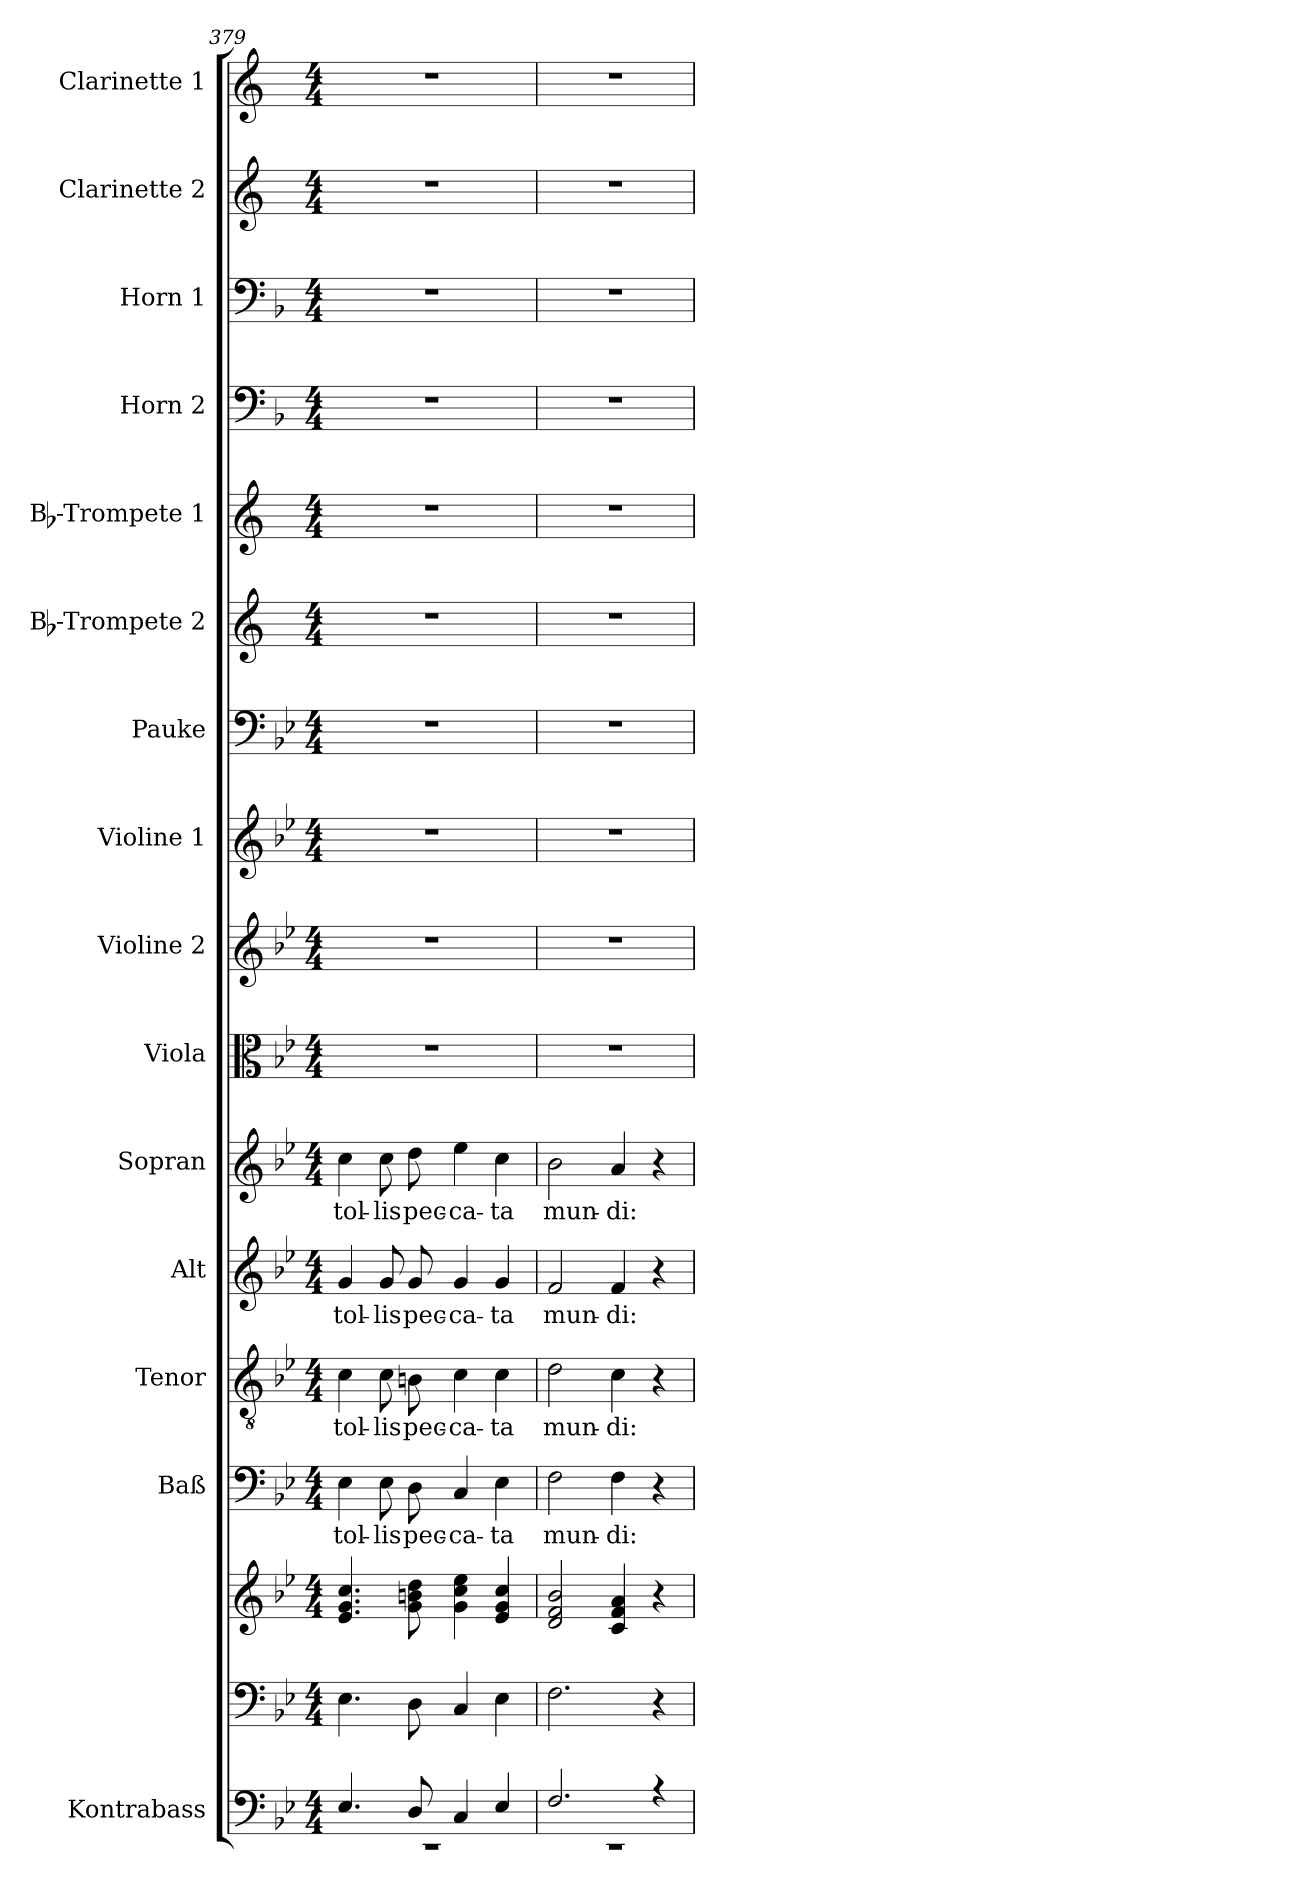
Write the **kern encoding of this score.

**kern	**kern	**kern	**kern	**text	**kern	**text	**kern	**text	**kern	**text	**kern	**kern	**kern	**kern	**kern	**kern	**kern	**kern	**kern	**kern
*part16	*part15	*part15	*part14	*part14	*part13	*part13	*part12	*part12	*part11	*part11	*part10	*part9	*part8	*part7	*part6	*part5	*part4	*part3	*part2	*part1
*staff17	*staff16	*staff15	*staff14	*staff14	*staff13	*staff13	*staff12	*staff12	*staff11	*staff11	*staff10	*staff9	*staff8	*staff7	*staff6	*staff5	*staff4	*staff3	*staff2	*staff1
*I"Kontrabass	*	*	*I"Baß	*	*I"Tenor	*	*I"Alt	*	*I"Sopran	*	*I"Viola	*I"Violine 2	*I"Violine 1	*I"Pauke	*I"Bb-Trompete 2	*I"Bb-Trompete 1	*I"Horn 2	*I"Horn 1	*I"Clarinette 2	*I"Clarinette 1
*I'Kb.	*	*	*I'Baß	*	*I'Ten	*	*I'Alt	*	*I'Sop	*	*I'Vla.	*I'Vln. 2	*I'Vln. 1	*I'Pk.	*I'Bb Trp. 2	*I'Bb Trp. 1	*I'Hrn. 2	*I'Hrn. 1	*I'Cl. 2	*I'Cl. 1
!!LO:PB:g=z
*clefF4	*clefF4	*clefG2	*clefF4	*	*clefGv2	*	*clefG2	*	*clefG2	*	*clefC3	*clefG2	*clefG2	*clefF4	*clefG2	*clefG2	*clefF4	*clefF4	*clefG2	*clefG2
*ITrd7c12	*	*	*	*	*	*	*	*	*	*	*	*	*	*	*ITrd1c2	*ITrd1c2	*ITrd4c7	*ITrd4c7	*ITrd1c2	*ITrd1c2
*k[b-e-]	*k[b-e-]	*k[b-e-]	*k[b-e-]	*	*k[b-e-]	*	*k[b-e-]	*	*k[b-e-]	*	*k[b-e-]	*k[b-e-]	*k[b-e-]	*k[b-e-]	*k[b-e-]	*k[b-e-]	*k[b-e-]	*k[b-e-]	*k[b-e-]	*k[b-e-]
*B-:	*B-:	*B-:	*B-:	*	*B-:	*	*B-:	*	*B-:	*	*B-:	*B-:	*B-:	*B-:	*B-:	*B-:	*B-:	*B-:	*B-:	*B-:
*M4/4	*M4/4	*M4/4	*M4/4	*	*M4/4	*	*M4/4	*	*M4/4	*	*M4/4	*M4/4	*M4/4	*M4/4	*M4/4	*M4/4	*M4/4	*M4/4	*M4/4	*M4/4
=379	=379	=379	=379	=379	=379	=379	=379	=379	=379	=379	=379	=379	=379	=379	=379	=379	=379	=379	=379	=379
*^	*	*	*	*	*	*	*	*	*	*	*	*	*	*	*	*	*	*	*	*
!	!	!	!	!	!LO:LY:b	!	!LO:LY:b	!	!LO:LY:b	!	!LO:LY:b	!	!	!	!	!	!	!	!	!	!
4.EE-/	1rEE	4.E-\	4.e-/ 4.g/ 4.cc/	4E-\	tol-	4c\	tol-	4g/	tol-	4cc\	tol-	1r	1r	1r	1r	1r	1r	1r	1r	1r	1r
!	!	!	!	!	!LO:LY:b	!	!LO:LY:b	!	!LO:LY:b	!	!LO:LY:b	!	!	!	!	!	!	!	!	!	!
.	.	.	.	8E-\	-lis	8c\	-lis	8g/	-lis	8cc\	-lis	.	.	.	.	.	.	.	.	.	.
!	!	!	!	!	!LO:LY:b	!	!LO:LY:b	!	!LO:LY:b	!	!LO:LY:b	!	!	!	!	!	!	!	!	!	!
8DD/	.	8D\	8g\ 8bn\ 8dd\	8D\	pec-	8Bn\	pec-	8g/	pec-	8dd\	pec-	.	.	.	.	.	.	.	.	.	.
!	!	!	!	!	!LO:LY:b	!	!LO:LY:b	!	!LO:LY:b	!	!LO:LY:b	!	!	!	!	!	!	!	!	!	!
4CC/	.	4C/	4g\ 4cc\ 4ee-\	4C/	-ca-	4c\	-ca-	4g/	-ca-	4ee-\	-ca-	.	.	.	.	.	.	.	.	.	.
!	!	!	!	!	!LO:LY:b	!	!LO:LY:b	!	!LO:LY:b	!	!LO:LY:b	!	!	!	!	!	!	!	!	!	!
4EE-/	.	4E-\	4e-/ 4g/ 4cc/	4E-\	-ta	4c\	-ta	4g/	-ta	4cc\	-ta	.	.	.	.	.	.	.	.	.	.
=380	=380	=380	=380	=380	=380	=380	=380	=380	=380	=380	=380	=380	=380	=380	=380	=380	=380	=380	=380	=380	=380
!	!	!	!	!	!LO:LY:b	!	!LO:LY:b	!	!LO:LY:b	!	!LO:LY:b	!	!	!	!	!	!	!	!	!	!
2.FF/	1rEE	2.F\	2d/ 2f/ 2b-/	2F\	mun-	2d\	mun-	2f/	mun-	2b-\	mun-	1r	1r	1r	1r	1r	1r	1r	1r	1r	1r
!	!	!	!	!	!LO:LY:b	!	!LO:LY:b	!	!LO:LY:b	!	!LO:LY:b	!	!	!	!	!	!	!	!	!	!
.	.	.	4c/ 4f/ 4a/	4F\	-di:	4c\	-di:	4f/	-di:	4a/	-di:	.	.	.	.	.	.	.	.	.	.
4rG	.	4r	4r	4r	.	4r	.	4r	.	4r	.	.	.	.	.	.	.	.	.	.	.
*v	*v	*	*	*	*	*	*	*	*	*	*	*	*	*	*	*	*	*	*	*	*
=	=	=	=	=	=	=	=	=	=	=	=	=	=	=	=	=	=	=	=	=
*-	*-	*-	*-	*-	*-	*-	*-	*-	*-	*-	*-	*-	*-	*-	*-	*-	*-	*-	*-	*-
